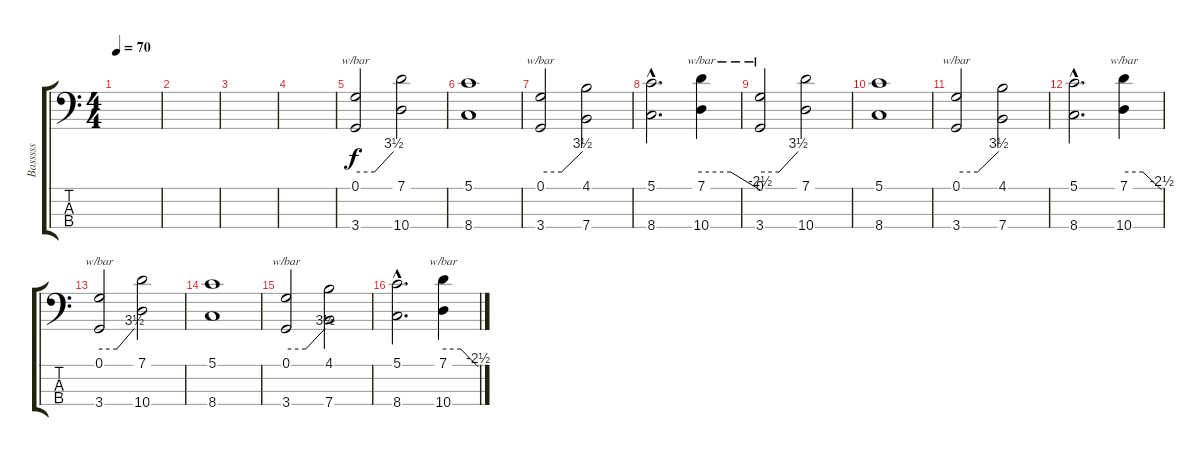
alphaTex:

\track ("Basssss" "Basssss") {instrument electricbassfinger}
\staff {score tabs}
\tuning (G2 D2 A1 E1) {hide}
\ts (4 4)
\tempo 70
\clef f4
\ks c
|
|
|
|
(0.1 3.4).2{tbe (custom default 0 0 30 0 60 14)} (7.1 10.4).2 |
(5.1 8.4).1 |
(0.1 3.4).2{tbe (custom default 0 0 30 0 60 14)} (4.1 7.4).2 |
(5.1{hac} 8.4{hac}).2{d} (7.1 10.4).4{tbe (custom default 0 0 30 0 60 -10)} |
(0.1 3.4).2{tbe (custom default 0 0 30 0 60 14)} (7.1 10.4).2 |
(5.1 8.4).1 |
(0.1 3.4).2{tbe (custom default 0 0 30 0 60 14)} (4.1 7.4).2 |
(5.1{hac} 8.4{hac}).2{d} (7.1 10.4).4{tbe (custom default 0 0 30 0 60 -10)} |
(0.1 3.4).2{tbe (custom default 0 0 30 0 60 14)} (7.1 10.4).2 |
(5.1 8.4).1 |
(0.1 3.4).2{tbe (custom default 0 0 30 0 60 14)} (4.1 7.4).2 |
(5.1{hac} 8.4{hac}).2{d} (7.1 10.4).4{tbe (custom default 0 0 30 0 60 -10)}
